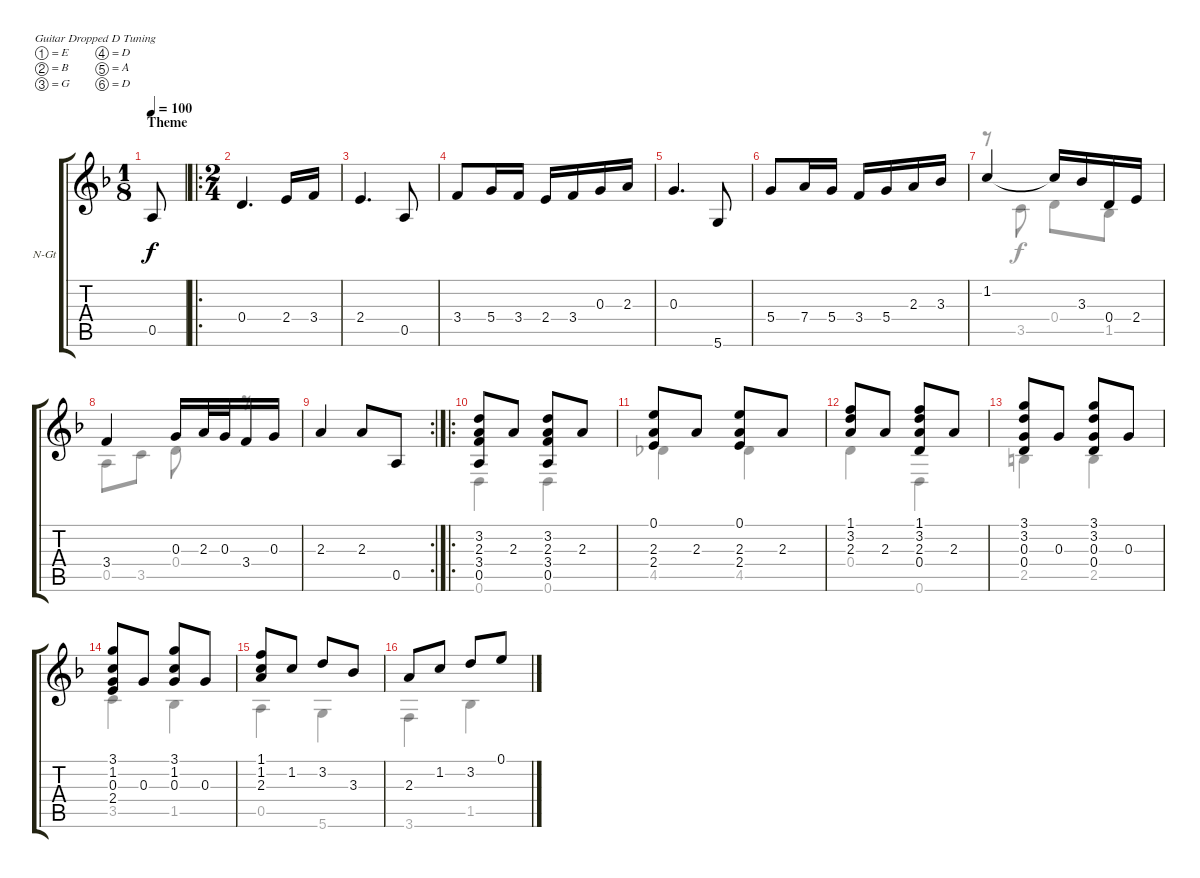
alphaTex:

\bracketExtendMode groupsimilarinstruments
\firstSystemTrackNameOrientation horizontal
\otherSystemsTrackNameOrientation horizontal
\track ("Guitar 1" "N-Gt") {instrument acousticguitarnylon}
\staff {score tabs}
\tuning (E4 B3 G3 D3 A2 D2)
\voice
\ts (1 8)
\beaming (8 2 2 2 2)
\section ("" "Theme")
\tempo 100
\clef g2
\ks f
0.5.8{dy f instrument acousticguitarnylon} |
\ro
\ts (2 4)
\beaming (8 2 2 2 2)
0.4.4{d} 2.4.16 3.4.16 |
2.4.4{d} 0.5.8 |
3.4.8 5.4.16 3.4.16 2.4.16 3.4.16 0.3.16 2.3.16 |
0.3.4{d} 5.6.8 |
5.4.8 7.4.16 5.4.16 3.4.16 5.4.16 2.3.16 3.3.16 |
1.2.4 1.2{t}.16 3.3.16 0.4.16 2.4.16 |
3.4.4 0.3.16 2.3.32 0.3.32 3.4.16 0.3.16 |
\rc 2
2.3.4 2.3.8 0.5.8 |
\ro
(3.2 2.3 3.4 0.5).8 2.3.8 (3.2 2.3 3.4 0.5).8 2.3.8 |
(0.1 2.3 2.4).8 2.3.8 (0.1 2.3 2.4).8 2.3.8 |
(1.1 3.2 2.3).8 2.3.8 (1.1 3.2 2.3 0.4).8 2.3.8 |
(3.1 3.2 0.3 0.4).8 0.3.8 (3.1 3.2 0.3 0.4).8 0.3.8 |
(3.1 1.2 0.3 2.4).8 0.3.8 (3.1 1.2 0.3).8 0.3.8 |
(1.1 1.2 2.3).8 1.2.8 3.2.8 3.3.8 |
2.3.8 1.2.8 3.2.8 0.1.8
\voice
\clef g2
\ottava regular
\simile none
\ks f
|
|
|
|
|
|
r.8 3.5.8 0.4.8 1.5.8 |
0.5.8 3.5.8 0.4.8 r.8 |
|
0.6.4 0.6.4 |
4.5.4 4.5.4 |
0.4.4 0.6.4 |
2.5.4 2.5.4 |
3.5.4 1.5.4 |
0.5.4 5.6.4 |
3.6.4 1.5.4
